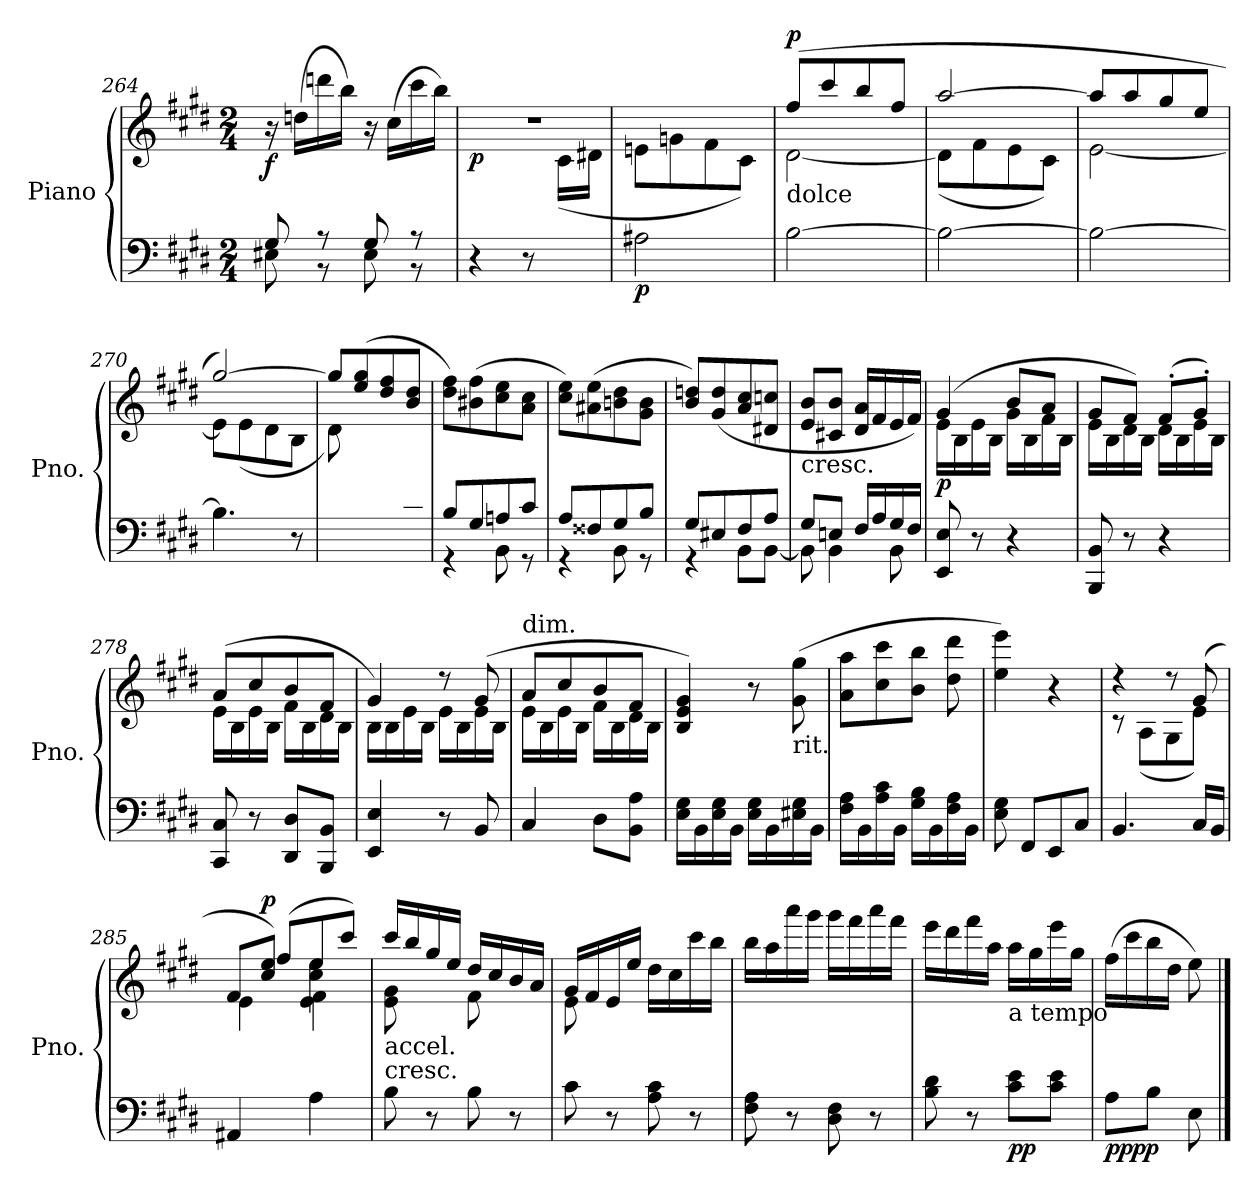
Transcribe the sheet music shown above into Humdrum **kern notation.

**kern	**kern	**dynam
*part1	*part1	*part1
*staff2	*staff1	*staff1/2
*I"Piano	*	*
*I'Pno.	*	*
*clefF4	*clefG2	*
*k[f#c#g#d#]	*k[f#c#g#d#]	*
*E:	*E:	*
*M2/4	*M2/4	*
=264	=264	=264
*^	*	*
!	!	!	!LO:DY:b
8G#/	8E#X\	16r	f
.	.	(16ddn\LL	.
8r	8r	16dddn\	.
.	.	16bb\JJ)	.
8G#/	8E#\	16r	.
.	.	(16cc#\LL	.
8r	8r	16ccc#\	.
.	.	16bb\JJ)	.
*v	*v	*	*
!!LO:PB:g=z
=265	=265	=265
*	*^	*
!	!	!	!LO:DY:b
4r	2r	4.ryy	p
8r	.	.	.
8ryy	.	(16c#\LL	.
.	.	16d#X\JJ	.
=266	=266	=266	=266
!	!	!	!LO:DY:b=2
2A#X\	2ryy	8en\L	p
.	.	8gn\	.
.	.	8f#\	.
.	.	8c#\J)	.
=267	=267	=267	=267
!	!LO:TX:b:t=dolce	!	!
!	!	!	!LO:DY:a
[2B\	(8ff#/L	[2d#\	p
.	8ccc#/	.	.
.	8bb/	.	.
.	8ff#/J	.	.
=268	=268	=268	=268
2B\_	[2aa/	(8d#\L]	.
.	.	8f#\	.
.	.	8e\	.
.	.	8c#\J)	.
=269	=269	=269	=269
2B\_	8aa/L]	[2e\	.
.	8aa/	.	.
.	8gg#/	.	.
.	8ee/J	.	.
=270	=270	=270	=270
4.B\]	[2gg#/)	8e\L]	.
.	.	(8e\	.
.	.	8d#\	.
8r	.	8B\J	.
=271	=271	=271	=271
8ryy	8gg#/L]	8d#\L)	.
8A#X/	(8ee/ 8gg#/	4.ryy	.
8B/	8dd#/ 8ff#/	.	.
8d#/J	8b/ 8dd#/J	.	.
*	*v	*v	*
!!LO:PB:g=z
=272	=272	=272
*^	*	*
8B/L	4rGG	8dd#\ 8ff#\L)	.
8G#/	.	(8b#X\ 8ff#\	.
8An/	8BB\	8cc#\ 8ee\	.
8c#/J	8rGG	8a\ 8cc#\J	.
=273	=273	=273	=273
8A/L	4rGG	8cc#\ 8ee\L)	.
8F##X/	.	(8a#X\ 8ee\	.
8G#/	8BB\	8bn\ 8dd#\	.
8B/J	8rGG	8g#\ 8b\J	.
!!LO:PB:g=z
=274	=274	=274	=274
8G#/L	4rGG	8b/ 8ddn/L)	.
8E#X/	.	(8g#/ 8dd/	.
8F#/	8BB\L	8a/ 8cc#/	.
8A/J	[8BB\J	8d#X/ 8ccn/J	.
=275	=275	=275	=275
!	!	!LO:TX:b:t=cresc.	!
8G#/L	8BB\]	8e/ 8b/L	.
8En/J	4BB\	8c#X/ 8b/J	.
16F#/LL	.	16d#/ 16a/LL	.
16A/	.	16f#/	.
16G#/	8BB\	16e/	.
16F#/JJ	.	16f#/JJ)	.
*v	*v	*	*
=276	=276	=276
*	*^	*
!	!	!	!LO:DY:b
8EE/ 8E/	(4g#/	16e\LL	p
.	.	16B\	.
8r	.	16e\	.
.	.	16B\JJ	.
4r	8b/L	16g#\LL	.
.	.	16B\	.
.	8a/J	16f#\	.
.	.	16B\JJ	.
!!LO:PB:g=z	!!
=277	=277	=277	=277
8BBB/ 8BB/	8g#/L	16e\LL	.
.	.	16B\	.
8r	8f#/J)	16d#\	.
.	.	16B\JJ	.
4r	(8f#'/L	16d#\LL	.
.	.	16B\	.
.	8g#'/J)	16e\	.
.	.	16B\JJ	.
!!LO:PB:g=z	!!
=278	=278	=278	=278
8CC#/ 8C#/	(8a/L	16e\LL	.
.	.	16B\	.
8r	8cc#/	16e\	.
.	.	16B\JJ	.
8DD#/ 8D#/L	8b/	16f#\LL	.
.	.	16B\	.
8BBB/ 8BB/J	8f#/J	16d#\	.
.	.	16B\JJ	.
=279	=279	=279	=279
4EE/ 4E/	4g#/)	16B\LL	.
.	.	16B\	.
.	.	16e\	.
.	.	16B\JJ	.
8r	8r	16e\LL	.
.	.	16B\	.
8BB/	(8g#/	16e\	.
.	.	16B\JJ	.
=280	=280	=280	=280
!	!LO:TX:a:t=dim.	!	!
4C#/	8a/L	16e\LL	.
.	.	16B\	.
.	8cc#/	16e\	.
.	.	16B\JJ	.
8D#\L	8b/	16f#\LL	.
.	.	16B\	.
8BB\ 8A\J	8f#/J	16d#\	.
.	.	16B\JJ	.
*	*v	*v	*
!!LO:PB:g=z
=281	=281	=281
16E\ 16G#\LL	4B/ 4e/ 4g#/)	.
16BB\	.	.
16E\ 16G#\	.	.
16BB\JJ	.	.
16E\ 16G#\LL	8r	.
16BB\	.	.
!	!LO:TX:b:t=rit.	!
16E#X\ 16G#\	(8g#\ 8gg#\	.
16BB\JJ	.	.
!!LO:PB:g=z
=282	=282	=282
16F#\ 16A\LL	8a\ 8aa\L	.
16BB\	.	.
16A\ 16c#\	8cc#\ 8ccc#\	.
16BB\JJ	.	.
16G#\ 16B\LL	8b\ 8bb\J	.
16BB\	.	.
16F#\ 16A\	8dd#\ 8ddd#\	.
16BB\JJ	.	.
=283	=283	=283
8E\ 8G#\	4ee\ 4eee\)	.
8FF#/L	.	.
8EE/	4r	.
8C#/J	.	.
=284	=284	=284
*	*^	*
4.BB/	4rdd	8rc	.
.	.	(8A\L	.
.	8rdd	8G#\	.
16C#/LL	(8g#/	8e\J)	.
16BB/JJ	.	.	.
=285	=285	=285	=285
*^	*^	*^	*
4AA#X/	4ryy	8f#/L	4e\	8ryy	4ryy	.
!	!	!	!	!	!	!LO:DY:a
.	.	8cc#\ 8ee\J)	.	(8ff#/L	.	p
4ryy	4A\	4cc#\ 4ee\	4ryy	8ee/	4e\ 4f#\	.
.	.	.	.	8ccc#/J)	.	.
*	*	*	*	*v	*v	*
!!LO:PB:g=z
=286	=286	=286	=286	=286	=286
!	!	!LO:TX:b:t=accel.	!	!	!
!	!	!LO:TX:b:t=cresc.	!	!	!
*	*	*	*v	*v	*
8ryy	8B\	16ccc#/LL	8e\ 8g#\	.
.	.	16bb/	.	.
8r	8ryy	16gg#/	8ryy	.
.	.	16ee/JJ	.	.
8ryy	8B\	16dd#/LL	8f#\	.
.	.	16cc#/	.	.
8r	8ryy	16b/	8ryy	.
.	.	16a/JJ	.	.
!!LO:PB:g=z	!!
=287	=287	=287	=287	=287
8ryy	8c#\	16g#/LL	8e\	.
.	.	16f#/	.	.
8r	4.ryy	16e/	4.ryy	.
.	.	16ee/JJ	.	.
8A\ 8c#\	.	16dd#\LL	.	.
.	.	16cc#\	.	.
8r	.	16ccc#\	.	.
.	.	16bb\JJ	.	.
*v	*v	*	*	*
*	*v	*v	*
=288	=288	=288
8F#\ 8A\	16bb\LL	.
.	16aa\	.
8r	16aaa\	.
.	16ggg#\JJ	.
8D#\ 8F#\	16ggg#\LL	.
.	16fff#\	.
8r	16aaa\	.
.	16fff#\JJ	.
=289	=289	=289
8B\ 8d#\	16eee\LL	.
.	16ddd#\	.
8r	16fff#\	.
.	16aa\JJ	.
!	!LO:TX:b:t=a tempo	!
!	!	!LO:DY:b=2
!	!	!LO:DY:n=1:b
8c#\ 8e\L	16aa\LL	p p
.	16gg#\	.
8c#\ 8e\J	16eee\	.
.	16gg#\JJ	.
!!LO:PB:g=z
=290	=290	=290
!	!	!LO:DY:b=2
!	!	!LO:DY:n=1:b
8A\L	(16ff#\LL	pp pp
.	16ccc#\	.
8B\J	16bb\	.
.	16dd#\JJ	.
8E\	8ee\)	.
==	==	==
*-	*-	*-
